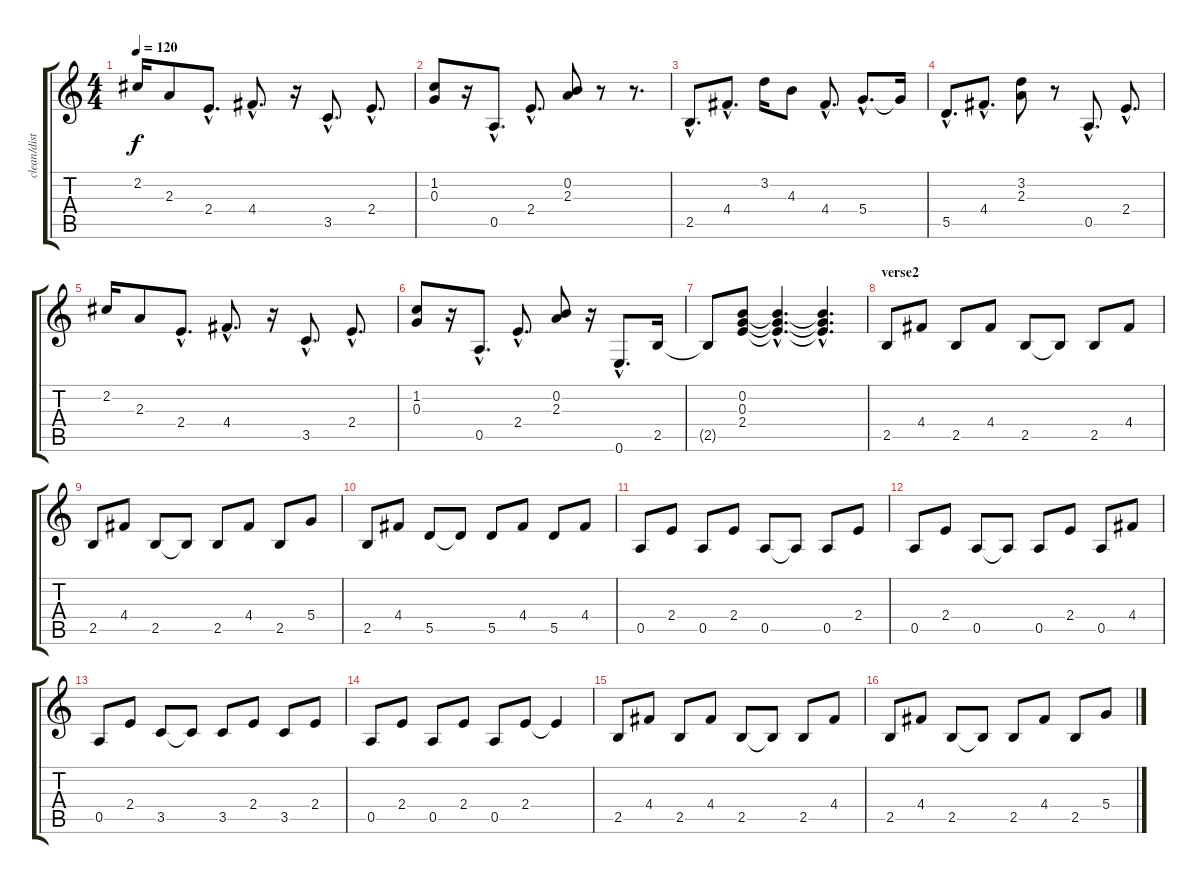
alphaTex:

\track ("clean/disto" "clean/dist") {instrument electricguitarclean}
\staff {score tabs}
\tuning (E4 B3 G3 D3 A2 E2) {hide}
\ts (4 4)
\tempo 120
\clef g2
\ks c
2.2.16{dy f} 2.3.8 2.4{hac}.8{d} 4.4{hac}.8{d} r.16 3.5{hac}.8{d} 2.4{hac}.8{d} |
(1.2 0.3).8 r.16 0.5{hac}.8{d} 2.4{hac}.8{d} (0.2 2.3).8 r.8 r.8{d} |
2.5{hac}.8{d} 4.4{hac}.8{d} 3.2.16 4.3.8 4.4{hac}.8{d} 5.4{hac}.8{d} 5.4{t}.16 |
5.5{hac}.8{d} 4.4{hac}.8{d} (3.2 2.3).8 r.8 0.5{hac}.8{d} 2.4{hac}.8{d} |
2.2.16 2.3.8 2.4{hac}.8{d} 4.4{hac}.8{d} r.16 3.5{hac}.8{d} 2.4{hac}.8{d} |
(1.2 0.3).8 r.16 0.5{hac}.8{d} 2.4{hac}.8{d} (0.2 2.3).8 r.16 0.6{hac}.8{d} 2.5.16 |
2.5{t}.8 (0.2 0.3 2.4).8 (0.2{hac t} 0.3{hac t} 2.4{hac t}).4{d} (0.2{hac t} 0.3{hac t} 2.4{hac t}).4{d} |
\section ("" "verse2")
2.5.8 4.4.8 2.5.8 4.4.8 2.5.8 2.5{t}.8 2.5.8 4.4.8 |
2.5.8 4.4.8 2.5.8 2.5{t}.8 2.5.8 4.4.8 2.5.8 5.4.8 |
2.5.8 4.4.8 5.5.8 5.5{t}.8 5.5.8 4.4.8 5.5.8 4.4.8 |
0.5.8 2.4.8 0.5.8 2.4.8 0.5.8 0.5{t}.8 0.5.8 2.4.8 |
0.5.8 2.4.8 0.5.8 0.5{t}.8 0.5.8 2.4.8 0.5.8 4.4.8 |
0.5.8 2.4.8 3.5.8 3.5{t}.8 3.5.8 2.4.8 3.5.8 2.4.8 |
0.5.8 2.4.8 0.5.8 2.4.8 0.5.8 2.4.8 2.4{t}.4 |
2.5.8 4.4.8 2.5.8 4.4.8 2.5.8 2.5{t}.8 2.5.8 4.4.8 |
2.5.8 4.4.8 2.5.8 2.5{t}.8 2.5.8 4.4.8 2.5.8 5.4.8
